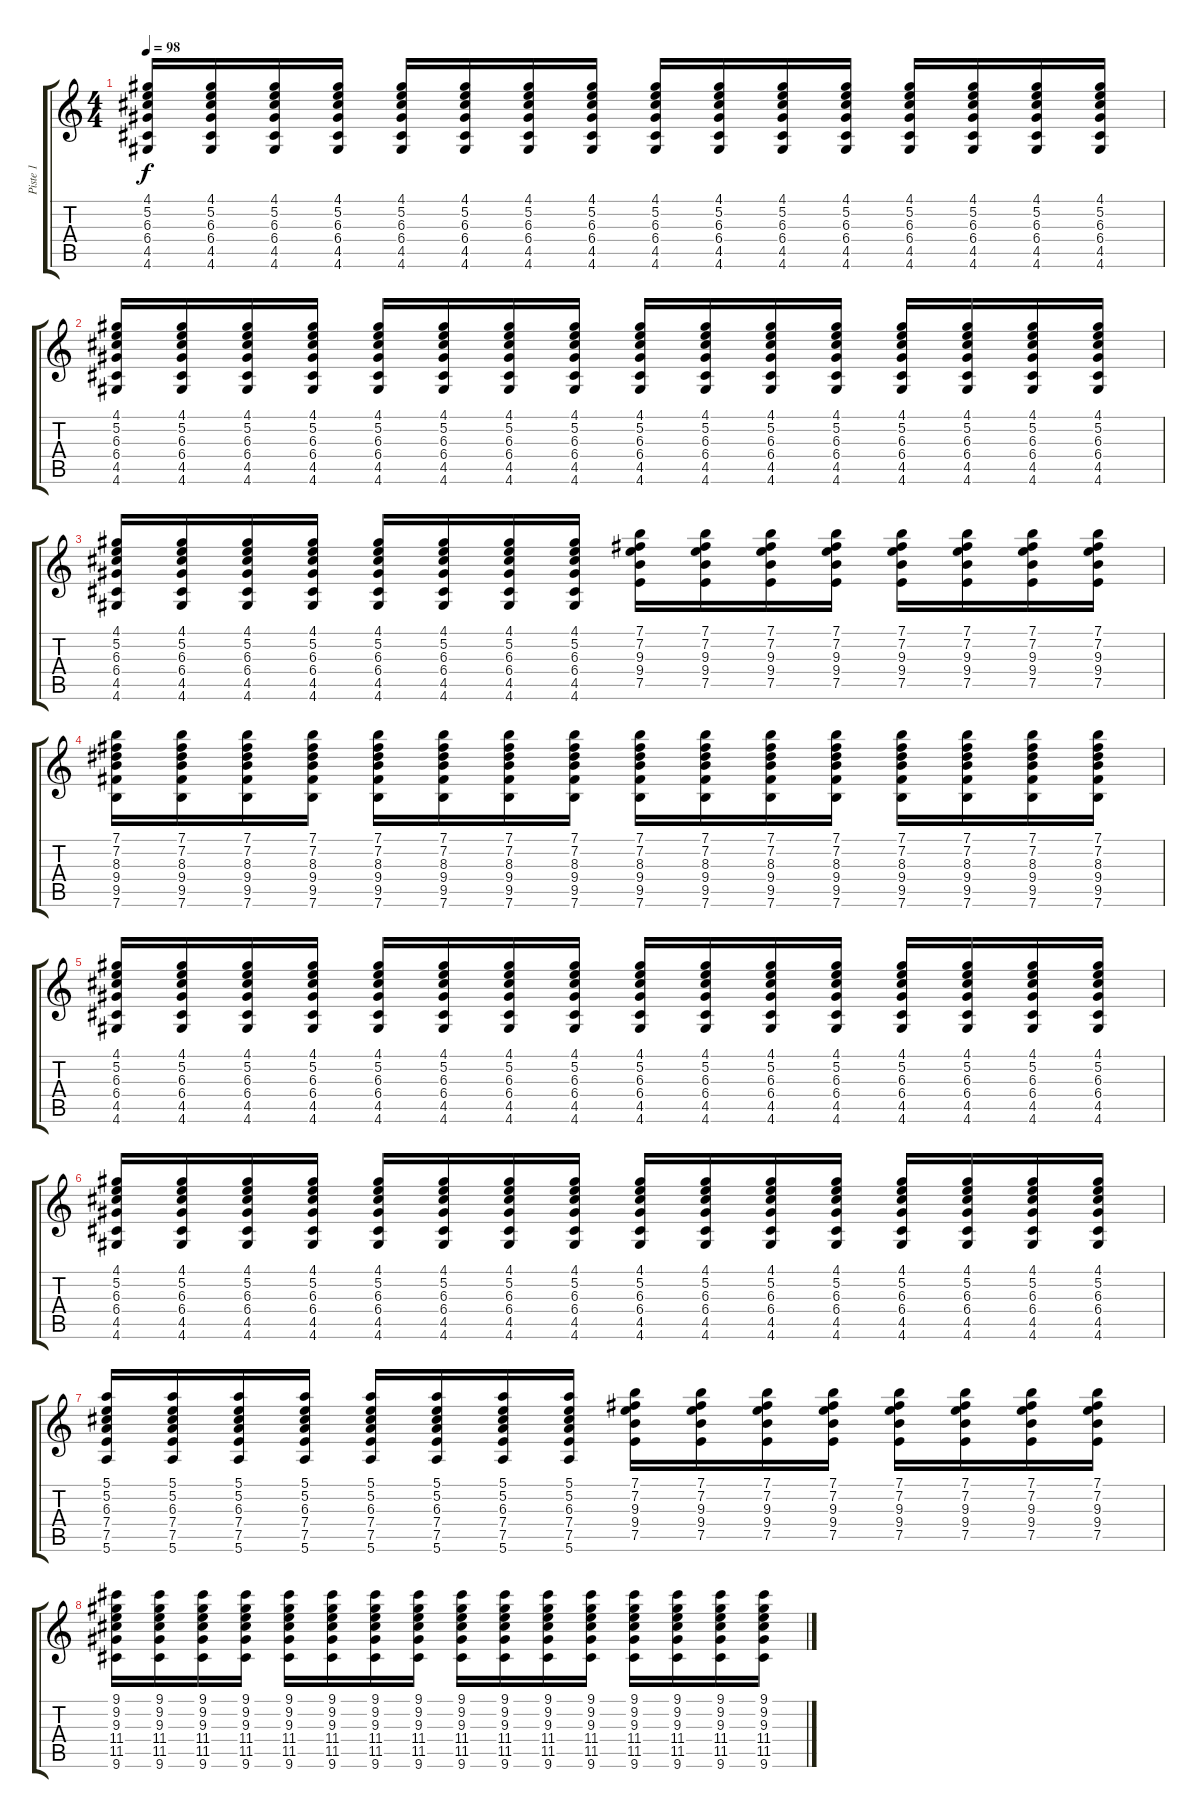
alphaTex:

\track ("Piste 1" "Piste 1") {instrument acousticguitarnylon}
\staff {score tabs}
\tuning (E4 B3 G3 D3 A2 E2) {hide}
\ts (4 4)
\tempo 98
\clef g2
\ks c
(4.1 5.2 6.3 6.4 4.5 4.6).16{dy f} (4.1 5.2 6.3 6.4 4.5 4.6).16 (4.1 5.2 6.3 6.4 4.5 4.6).16 (4.1 5.2 6.3 6.4 4.5 4.6).16 (4.1 5.2 6.3 6.4 4.5 4.6).16 (4.1 5.2 6.3 6.4 4.5 4.6).16 (4.1 5.2 6.3 6.4 4.5 4.6).16 (4.1 5.2 6.3 6.4 4.5 4.6).16 (4.1 5.2 6.3 6.4 4.5 4.6).16 (4.1 5.2 6.3 6.4 4.5 4.6).16 (4.1 5.2 6.3 6.4 4.5 4.6).16 (4.1 5.2 6.3 6.4 4.5 4.6).16 (4.1 5.2 6.3 6.4 4.5 4.6).16 (4.1 5.2 6.3 6.4 4.5 4.6).16 (4.1 5.2 6.3 6.4 4.5 4.6).16 (4.1 5.2 6.3 6.4 4.5 4.6).16 |
(4.1 5.2 6.3 6.4 4.5 4.6).16 (4.1 5.2 6.3 6.4 4.5 4.6).16 (4.1 5.2 6.3 6.4 4.5 4.6).16 (4.1 5.2 6.3 6.4 4.5 4.6).16 (4.1 5.2 6.3 6.4 4.5 4.6).16 (4.1 5.2 6.3 6.4 4.5 4.6).16 (4.1 5.2 6.3 6.4 4.5 4.6).16 (4.1 5.2 6.3 6.4 4.5 4.6).16 (4.1 5.2 6.3 6.4 4.5 4.6).16 (4.1 5.2 6.3 6.4 4.5 4.6).16 (4.1 5.2 6.3 6.4 4.5 4.6).16 (4.1 5.2 6.3 6.4 4.5 4.6).16 (4.1 5.2 6.3 6.4 4.5 4.6).16 (4.1 5.2 6.3 6.4 4.5 4.6).16 (4.1 5.2 6.3 6.4 4.5 4.6).16 (4.1 5.2 6.3 6.4 4.5 4.6).16 |
(4.1 5.2 6.3 6.4 4.5 4.6).16 (4.1 5.2 6.3 6.4 4.5 4.6).16 (4.1 5.2 6.3 6.4 4.5 4.6).16 (4.1 5.2 6.3 6.4 4.5 4.6).16 (4.1 5.2 6.3 6.4 4.5 4.6).16 (4.1 5.2 6.3 6.4 4.5 4.6).16 (4.1 5.2 6.3 6.4 4.5 4.6).16 (4.1 5.2 6.3 6.4 4.5 4.6).16 (7.1 7.2 9.3 9.4 7.5).16 (7.1 7.2 9.3 9.4 7.5).16 (7.1 7.2 9.3 9.4 7.5).16 (7.1 7.2 9.3 9.4 7.5).16 (7.1 7.2 9.3 9.4 7.5).16 (7.1 7.2 9.3 9.4 7.5).16 (7.1 7.2 9.3 9.4 7.5).16 (7.1 7.2 9.3 9.4 7.5).16 |
(7.1 7.2 8.3 9.4 9.5 7.6).16 (7.1 7.2 8.3 9.4 9.5 7.6).16 (7.1 7.2 8.3 9.4 9.5 7.6).16 (7.1 7.2 8.3 9.4 9.5 7.6).16 (7.1 7.2 8.3 9.4 9.5 7.6).16 (7.1 7.2 8.3 9.4 9.5 7.6).16 (7.1 7.2 8.3 9.4 9.5 7.6).16 (7.1 7.2 8.3 9.4 9.5 7.6).16 (7.1 7.2 8.3 9.4 9.5 7.6).16 (7.1 7.2 8.3 9.4 9.5 7.6).16 (7.1 7.2 8.3 9.4 9.5 7.6).16 (7.1 7.2 8.3 9.4 9.5 7.6).16 (7.1 7.2 8.3 9.4 9.5 7.6).16 (7.1 7.2 8.3 9.4 9.5 7.6).16 (7.1 7.2 8.3 9.4 9.5 7.6).16 (7.1 7.2 8.3 9.4 9.5 7.6).16 |
(4.1 5.2 6.3 6.4 4.5 4.6).16 (4.1 5.2 6.3 6.4 4.5 4.6).16 (4.1 5.2 6.3 6.4 4.5 4.6).16 (4.1 5.2 6.3 6.4 4.5 4.6).16 (4.1 5.2 6.3 6.4 4.5 4.6).16 (4.1 5.2 6.3 6.4 4.5 4.6).16 (4.1 5.2 6.3 6.4 4.5 4.6).16 (4.1 5.2 6.3 6.4 4.5 4.6).16 (4.1 5.2 6.3 6.4 4.5 4.6).16 (4.1 5.2 6.3 6.4 4.5 4.6).16 (4.1 5.2 6.3 6.4 4.5 4.6).16 (4.1 5.2 6.3 6.4 4.5 4.6).16 (4.1 5.2 6.3 6.4 4.5 4.6).16 (4.1 5.2 6.3 6.4 4.5 4.6).16 (4.1 5.2 6.3 6.4 4.5 4.6).16 (4.1 5.2 6.3 6.4 4.5 4.6).16 |
(4.1 5.2 6.3 6.4 4.5 4.6).16 (4.1 5.2 6.3 6.4 4.5 4.6).16 (4.1 5.2 6.3 6.4 4.5 4.6).16 (4.1 5.2 6.3 6.4 4.5 4.6).16 (4.1 5.2 6.3 6.4 4.5 4.6).16 (4.1 5.2 6.3 6.4 4.5 4.6).16 (4.1 5.2 6.3 6.4 4.5 4.6).16 (4.1 5.2 6.3 6.4 4.5 4.6).16 (4.1 5.2 6.3 6.4 4.5 4.6).16 (4.1 5.2 6.3 6.4 4.5 4.6).16 (4.1 5.2 6.3 6.4 4.5 4.6).16 (4.1 5.2 6.3 6.4 4.5 4.6).16 (4.1 5.2 6.3 6.4 4.5 4.6).16 (4.1 5.2 6.3 6.4 4.5 4.6).16 (4.1 5.2 6.3 6.4 4.5 4.6).16 (4.1 5.2 6.3 6.4 4.5 4.6).16 |
(5.1 5.2 6.3 7.4 7.5 5.6).16 (5.1 5.2 6.3 7.4 7.5 5.6).16 (5.1 5.2 6.3 7.4 7.5 5.6).16 (5.1 5.2 6.3 7.4 7.5 5.6).16 (5.1 5.2 6.3 7.4 7.5 5.6).16 (5.1 5.2 6.3 7.4 7.5 5.6).16 (5.1 5.2 6.3 7.4 7.5 5.6).16 (5.1 5.2 6.3 7.4 7.5 5.6).16 (7.1 7.2 9.3 9.4 7.5).16 (7.1 7.2 9.3 9.4 7.5).16 (7.1 7.2 9.3 9.4 7.5).16 (7.1 7.2 9.3 9.4 7.5).16 (7.1 7.2 9.3 9.4 7.5).16 (7.1 7.2 9.3 9.4 7.5).16 (7.1 7.2 9.3 9.4 7.5).16 (7.1 7.2 9.3 9.4 7.5).16 |
(9.1 9.2 9.3 11.4 11.5 9.6).16 (9.1 9.2 9.3 11.4 11.5 9.6).16 (9.1 9.2 9.3 11.4 11.5 9.6).16 (9.1 9.2 9.3 11.4 11.5 9.6).16 (9.1 9.2 9.3 11.4 11.5 9.6).16 (9.1 9.2 9.3 11.4 11.5 9.6).16 (9.1 9.2 9.3 11.4 11.5 9.6).16 (9.1 9.2 9.3 11.4 11.5 9.6).16 (9.1 9.2 9.3 11.4 11.5 9.6).16 (9.1 9.2 9.3 11.4 11.5 9.6).16 (9.1 9.2 9.3 11.4 11.5 9.6).16 (9.1 9.2 9.3 11.4 11.5 9.6).16 (9.1 9.2 9.3 11.4 11.5 9.6).16 (9.1 9.2 9.3 11.4 11.5 9.6).16 (9.1 9.2 9.3 11.4 11.5 9.6).16 (9.1 9.2 9.3 11.4 11.5 9.6).16
